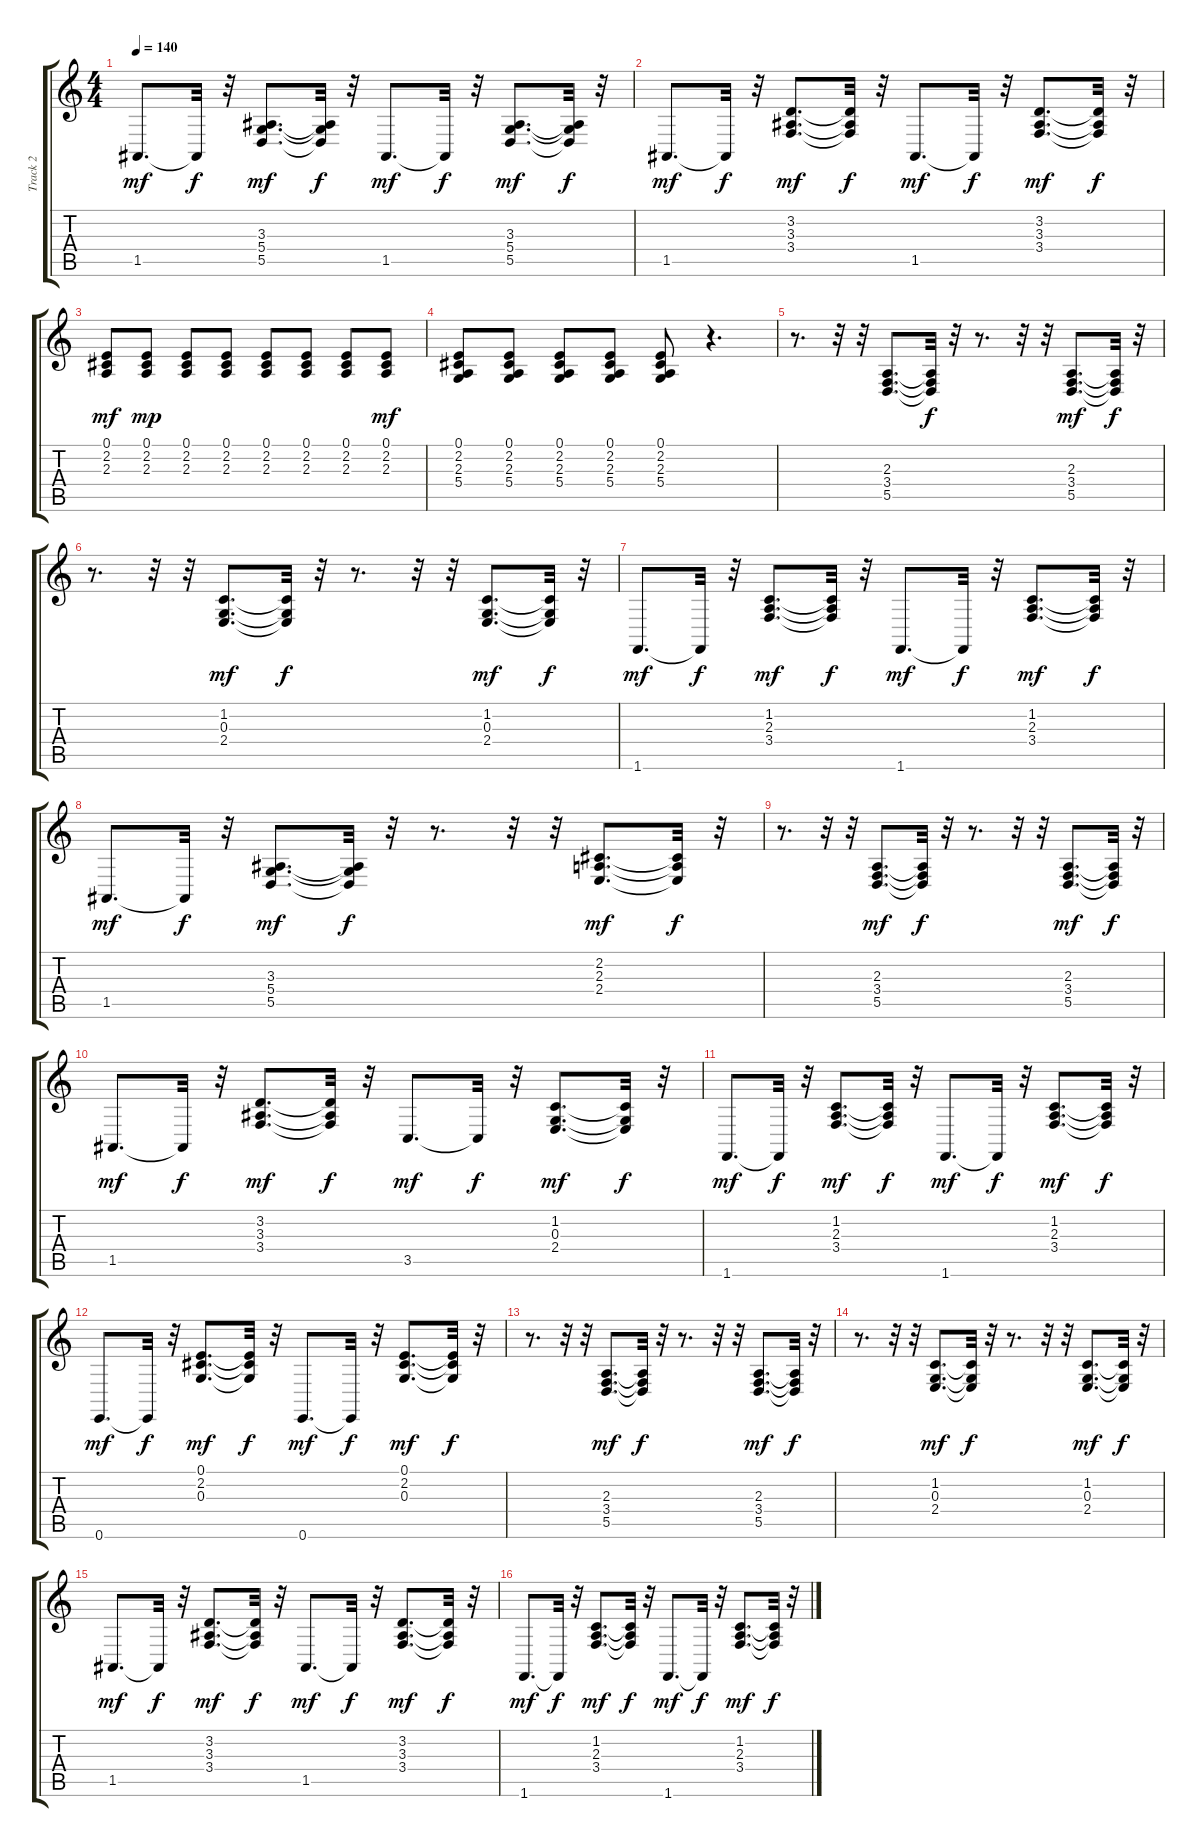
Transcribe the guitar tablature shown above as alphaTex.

\track ("Track 2" "Track 2") {instrument acousticgrandpiano}
\staff {score tabs}
\tuning (E4 B3 G3 D3 A2 E2) {hide}
\ts (4 4)
\tempo 140
\clef g2
\ks c
1.5.8{d dy mf} 1.5{t}.32{dy f} r.32 (3.3 5.4 5.5).8{d dy mf} (3.3{t} 5.4{t} 5.5{t}).32{dy f} r.32 1.5.8{d dy mf} 1.5{t}.32{dy f} r.32 (3.3 5.4 5.5).8{d dy mf} (3.3{t} 5.4{t} 5.5{t}).32{dy f} r.32 |
1.5.8{d dy mf} 1.5{t}.32{dy f} r.32 (3.2 3.3 3.4).8{d dy mf} (3.2{t} 3.3{t} 3.4{t}).32{dy f} r.32 1.5.8{d dy mf} 1.5{t}.32{dy f} r.32 (3.2 3.3 3.4).8{d dy mf} (3.2{t} 3.3{t} 3.4{t}).32{dy f} r.32 |
(0.1 2.2 2.3).8{dy mf} (0.1 2.2 2.3).8{dy mp} (0.1 2.2 2.3).8 (0.1 2.2 2.3).8 (0.1 2.2 2.3).8 (0.1 2.2 2.3).8 (0.1 2.2 2.3).8 (0.1 2.2 2.3).8{dy mf} |
(0.1 2.2 2.3 5.4).8 (0.1 2.2 2.3 5.4).8 (0.1 2.2 2.3 5.4).8 (0.1 2.2 2.3 5.4).8 (0.1 2.2 2.3 5.4).8 r.4{d} |
r.8{d} r.32 r.32 (2.3 3.4 5.5).8{d} (2.3{t} 3.4{t} 5.5{t}).32{dy f} r.32 r.8{d} r.32 r.32 (2.3 3.4 5.5).8{d dy mf} (2.3{t} 3.4{t} 5.5{t}).32{dy f} r.32 |
r.8{d} r.32 r.32 (1.2 0.3 2.4).8{d dy mf} (1.2{t} 0.3{t} 2.4{t}).32{dy f} r.32 r.8{d} r.32 r.32 (1.2 0.3 2.4).8{d dy mf} (1.2{t} 0.3{t} 2.4{t}).32{dy f} r.32 |
1.6.8{d dy mf} 1.6{t}.32{dy f} r.32 (1.2 2.3 3.4).8{d dy mf} (1.2{t} 2.3{t} 3.4{t}).32{dy f} r.32 1.6.8{d dy mf} 1.6{t}.32{dy f} r.32 (1.2 2.3 3.4).8{d dy mf} (1.2{t} 2.3{t} 3.4{t}).32{dy f} r.32 |
1.5.8{d dy mf} 1.5{t}.32{dy f} r.32 (3.3 5.4 5.5).8{d dy mf} (3.3{t} 5.4{t} 5.5{t}).32{dy f} r.32 r.8{d} r.32 r.32 (2.2 2.3 2.4).8{d dy mf} (2.2{t} 2.3{t} 2.4{t}).32{dy f} r.32 |
r.8{d} r.32 r.32 (2.3 3.4 5.5).8{d dy mf} (2.3{t} 3.4{t} 5.5{t}).32{dy f} r.32 r.8{d} r.32 r.32 (2.3 3.4 5.5).8{d dy mf} (2.3{t} 3.4{t} 5.5{t}).32{dy f} r.32 |
1.5.8{d dy mf} 1.5{t}.32{dy f} r.32 (3.2 3.3 3.4).8{d dy mf} (3.2{t} 3.3{t} 3.4{t}).32{dy f} r.32 3.5.8{d dy mf} 3.5{t}.32{dy f} r.32 (1.2 0.3 2.4).8{d dy mf} (1.2{t} 0.3{t} 2.4{t}).32{dy f} r.32 |
1.6.8{d dy mf} 1.6{t}.32{dy f} r.32 (1.2 2.3 3.4).8{d dy mf} (1.2{t} 2.3{t} 3.4{t}).32{dy f} r.32 1.6.8{d dy mf} 1.6{t}.32{dy f} r.32 (1.2 2.3 3.4).8{d dy mf} (1.2{t} 2.3{t} 3.4{t}).32{dy f} r.32 |
0.6.8{d dy mf} 0.6{t}.32{dy f} r.32 (0.1 2.2 0.3).8{d dy mf} (0.1{t} 2.2{t} 0.3{t}).32{dy f} r.32 0.6.8{d dy mf} 0.6{t}.32{dy f} r.32 (0.1 2.2 0.3).8{d dy mf} (0.1{t} 2.2{t} 0.3{t}).32{dy f} r.32 |
r.8{d} r.32 r.32 (2.3 3.4 5.5).8{d dy mf} (2.3{t} 3.4{t} 5.5{t}).32{dy f} r.32 r.8{d} r.32 r.32 (2.3 3.4 5.5).8{d dy mf} (2.3{t} 3.4{t} 5.5{t}).32{dy f} r.32 |
r.8{d} r.32 r.32 (1.2 0.3 2.4).8{d dy mf} (1.2{t} 0.3{t} 2.4{t}).32{dy f} r.32 r.8{d} r.32 r.32 (1.2 0.3 2.4).8{d dy mf} (1.2{t} 0.3{t} 2.4{t}).32{dy f} r.32 |
1.5.8{d dy mf} 1.5{t}.32{dy f} r.32 (3.2 3.3 3.4).8{d dy mf} (3.2{t} 3.3{t} 3.4{t}).32{dy f} r.32 1.5.8{d dy mf} 1.5{t}.32{dy f} r.32 (3.2 3.3 3.4).8{d dy mf} (3.2{t} 3.3{t} 3.4{t}).32{dy f} r.32 |
1.6.8{d dy mf} 1.6{t}.32{dy f} r.32 (1.2 2.3 3.4).8{d dy mf} (1.2{t} 2.3{t} 3.4{t}).32{dy f} r.32 1.6.8{d dy mf} 1.6{t}.32{dy f} r.32 (1.2 2.3 3.4).8{d dy mf} (1.2{t} 2.3{t} 3.4{t}).32{dy f} r.32
